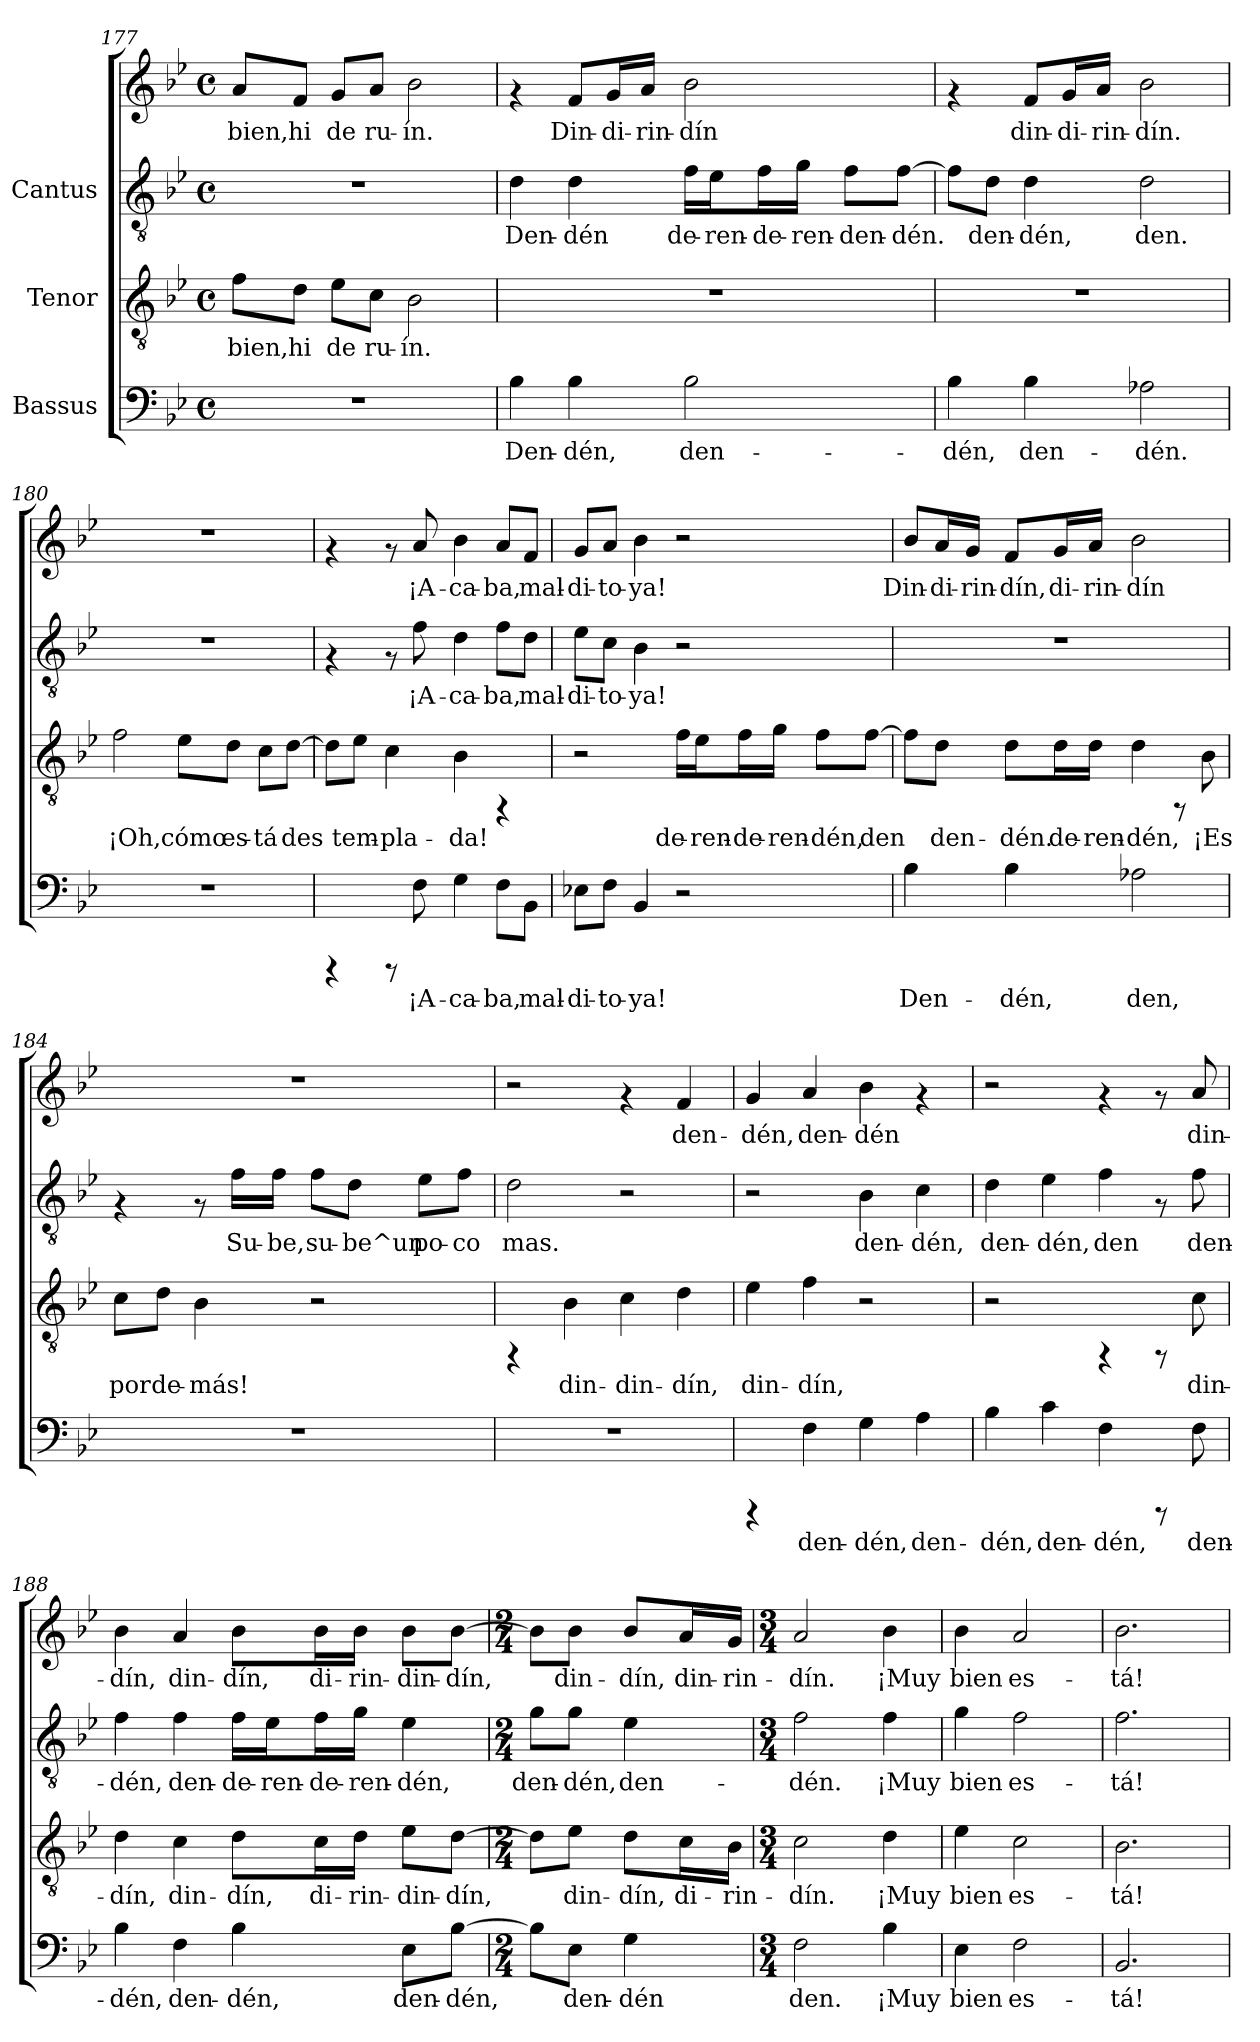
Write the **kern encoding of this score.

**kern	**text	**kern	**text	**kern	**text	**kern	**text
*part3	*part3	*part2	*part2	*part1	*part1	*part1	*part1
*staff4	*staff4	*staff3	*staff3	*staff2	*staff2	*staff1	*staff1
*I"Bassus	*	*I"Tenor	*	*I"Cantus	*	*	*
*clefF4	*	*clefGv2	*	*clefGv2	*	*clefG2	*
*k[b-e-]	*	*k[b-e-]	*	*k[b-e-]	*	*k[b-e-]	*
*B-:	*	*B-:	*	*B-:	*	*B-:	*
*M4/4	*	*M4/4	*	*M4/4	*	*M4/4	*
*met(c)	*	*met(c)	*	*met(c)	*	*met(c)	*
=177	=177	=177	=177	=177	=177	=177	=177
!	!	!	!LO:LY:b:cj	!	!	!	!LO:LY:b:cj
1r	.	8f\L	bien,	1r	.	8a/L	bien,
!	!	!	!LO:LY:b:cj	!	!	!	!LO:LY:b:cj
.	.	8d\J	hi	.	.	8f/J	hi
!	!	!	!LO:LY:b:cj	!	!	!	!LO:LY:b:cj
.	.	8e-\L	de	.	.	8g/L	de
!	!	!	!LO:LY:b:cj	!	!	!	!LO:LY:b:cj
.	.	8c\J	ru-	.	.	8a/J	ru-
!	!	!	!LO:LY:b:cj	!	!	!	!LO:LY:b:cj
.	.	2B-\	-ín.	.	.	2b-\	-ín.
=178	=178	=178	=178	=178	=178	=178	=178
*	*	*	*	*	*	*MM132	*
!	!LO:LY:b:cj	!	!	!	!LO:LY:b:cj	!	!
4B-\	Den-	1r	.	4d\	Den-	4rf	.
!	!LO:LY:b:cj	!	!	!	!LO:LY:b:cj	!	!LO:LY:b:cj
4B-\	-dén,	.	.	4d\	-dén	8f/L	Din-
!	!	!	!	!	!	!	!LO:LY:b:cj
.	.	.	.	.	.	16g/L	-di-
!	!	!	!	!	!	!	!LO:LY:b:cj
.	.	.	.	.	.	16a/JJ	-rin-
!	!LO:LY:b:cj	!	!	!	!LO:LY:b:cj	!	!LO:LY:b:cj
2B-\	den-	.	.	16f\LL	de-	2b-\	-dín
!	!	!	!	!	!LO:LY:b:cj	!	!
.	.	.	.	16e-\J	-ren-	.	.
!	!	!	!	!	!LO:LY:b:cj	!	!
.	.	.	.	16f\L	-de-	.	.
!	!	!	!	!	!LO:LY:b:cj	!	!
.	.	.	.	16g\JJ	-ren-	.	.
!	!	!	!	!	!LO:LY:b:cj	!	!
.	.	.	.	8f\L	-den-	.	.
!	!	!	!	!	!LO:LY:b:cj	!	!
.	.	.	.	[>8f\J	-dén.	.	.
!!LO:PB:g=z
=179	=179	=179	=179	=179	=179	=179	=179
!	!LO:LY:b:cj	!	!	!	!LO:LY:b:cj	!	!
4B-\	-dén,	1r	.	8f\L]	.	4rf	.
!	!	!	!	!	!LO:LY:b:cj	!	!
.	.	.	.	8d\J	den-	.	.
!	!LO:LY:b:cj	!	!	!	!LO:LY:b:cj	!	!LO:LY:b:cj
4B-\	den-	.	.	4d\	-dén,	8f/L	din-
!	!	!	!	!	!	!	!LO:LY:b:cj
.	.	.	.	.	.	16g/L	-di-
!	!	!	!	!	!	!	!LO:LY:b:cj
.	.	.	.	.	.	16a/JJ	-rin-
!	!LO:LY:b:cj	!	!	!	!LO:LY:b:cj	!	!LO:LY:b:cj
2A-X\	-dén.	.	.	2d\	den.	2b-\	-dín.
=180	=180	=180	=180	=180	=180	=180	=180
!	!	!	!LO:LY:b:cj	!	!	!	!
1r	.	2f\	¡Oh,	1r	.	1r	.
!	!	!	!LO:LY:b:cj	!	!	!	!
.	.	8e-\L	cómo	.	.	.	.
!	!	!	!LO:LY:b:cj	!	!	!	!
.	.	8d\J	es-	.	.	.	.
!	!	!	!LO:LY:b:cj	!	!	!	!
.	.	8c\L	-tá	.	.	.	.
!	!	!	!LO:LY:b:cj	!	!	!	!
.	.	[>8d\J	des-	.	.	.	.
=181	=181	=181	=181	=181	=181	=181	=181
!	!	!	!LO:LY:b:cj	!	!	!	!
4rCCC	.	8d\L]	-	4rF	.	4rf	.
!	!	!	!LO:LY:b:cj	!	!	!	!
.	.	8e-\J	tem-	.	.	.	.
!	!	!	!LO:LY:b:cj	!	!	!	!
8rCCC	.	4c\	-pla-	8rF	.	8rf	.
!	!LO:LY:b:cj	!	!	!	!LO:LY:b:cj	!	!LO:LY:b:cj
8F\	¡A-	.	.	8f\	-¡A-	8a/	¡A-
!	!LO:LY:b:cj	!	!LO:LY:b:cj	!	!LO:LY:b:cj	!	!LO:LY:b:cj
4G\	-ca-	4B-\	-da!	4d\	-ca-	4b-\	-ca-
!	!LO:LY:b:cj	!	!	!	!LO:LY:b:cj	!	!LO:LY:b:cj
8F\L	-ba,	4rFF	.	8f\L	-ba,	8a/L	-ba,
!	!LO:LY:b:cj	!	!	!	!LO:LY:b:cj	!	!LO:LY:b:cj
8BB-\J	mal-	.	.	8d\J	mal-	8f/J	mal-
!!LO:LB:g=z
=182	=182	=182	=182	=182	=182	=182	=182
!	!LO:LY:b:cj	!	!	!	!LO:LY:b:cj	!	!LO:LY:b:cj
8E-X\L	-di-	2r	.	8e-\L	di-	8g/L	-di-
!	!LO:LY:b:cj	!	!	!	!LO:LY:b:cj	!	!LO:LY:b:cj
8F\J	-to-	.	.	8c\J	-to-	8a/J	-to-
!	!LO:LY:b:cj	!	!	!	!LO:LY:b:cj	!	!LO:LY:b:cj
4BB-/	-ya!	.	.	4B-\	-ya!	4b-\	-ya!
!	!	!	!LO:LY:b:cj	!	!	!	!
2r	.	16f\LL	de-	2r	.	2r	.
!	!	!	!LO:LY:b:cj	!	!	!	!
.	.	16e-\J	-ren-	.	.	.	.
!	!	!	!LO:LY:b:cj	!	!	!	!
.	.	16f\L	-de-	.	.	.	.
!	!	!	!LO:LY:b:cj	!	!	!	!
.	.	16g\JJ	-ren-	.	.	.	.
!	!	!	!LO:LY:b:cj	!	!	!	!
.	.	8f\L	-dén,	.	.	.	.
!	!	!	!LO:LY:b:cj	!	!	!	!
.	.	[>8f\J	den-	.	.	.	.
=183	=183	=183	=183	=183	=183	=183	=183
!	!LO:LY:b:cj	!	!LO:LY:b:cj	!	!	!	!LO:LY:b:cj
4B-\	Den-	8f\L]	-	1r	.	8b-/L	Din-
!	!	!	!LO:LY:b:cj	!	!	!	!LO:LY:b:cj
.	.	8d\J	den-	.	.	16a/L	-di-
!	!	!	!	!	!	!	!LO:LY:b:cj
.	.	.	.	.	.	16g/JJ	-rin-
!	!LO:LY:b:cj	!	!LO:LY:b:cj	!	!	!	!LO:LY:b:cj
4B-\	-dén,	8d\L	-dén.	.	.	8f/L	-dín,
!	!	!	!LO:LY:b:cj	!	!	!	!LO:LY:b:cj
.	.	16d\L	de-	.	.	16g/L	di-
!	!	!	!LO:LY:b:cj	!	!	!	!LO:LY:b:cj
.	.	16d\JJ	-ren-	.	.	16a/JJ	-rin-
!	!LO:LY:b:cj	!	!LO:LY:b:cj	!	!	!	!LO:LY:b:cj
2A-X\	den,	4d\	-dén,	.	.	2b-\	-dín
.	.	8rFF	.	.	.	.	.
!	!	!	!LO:LY:b:cj	!	!	!	!
.	.	8B-\	¡Es	.	.	.	.
=184	=184	=184	=184	=184	=184	=184	=184
!	!	!	!LO:LY:b:cj	!	!	!	!
1r	.	8c\L	por	4rF	.	1r	.
!	!	!	!LO:LY:b:cj	!	!	!	!
.	.	8d\J	de-	.	.	.	.
!	!	!	!LO:LY:b:cj	!	!	!	!
.	.	4B-\	-más!	8rF	.	.	.
!	!	!	!	!	!LO:LY:b:cj	!	!
.	.	.	.	16f\LL	Su-	.	.
!	!	!	!	!	!LO:LY:b:cj	!	!
.	.	.	.	16f\JJ	-be,	.	.
!	!	!	!	!	!LO:LY:b:cj	!	!
.	.	2r	.	8f\L	su-	.	.
!	!	!	!	!	!LO:LY:b:cj	!	!
.	.	.	.	8d\J	-be^un	.	.
!	!	!	!	!	!LO:LY:b:cj	!	!
.	.	.	.	8e-\L	po-	.	.
!	!	!	!	!	!LO:LY:b:cj	!	!
.	.	.	.	8f\J	-co	.	.
!!LO:LB:g=z
=185	=185	=185	=185	=185	=185	=185	=185
!	!	!	!	!	!LO:LY:b:cj	!	!
1r	.	4rFF	.	2d\	-mas.	2r	.
!	!	!	!LO:LY:b:cj	!	!	!	!
.	.	4B-\	din-	.	.	.	.
!	!	!	!LO:LY:b:cj	!	!	!	!
.	.	4c\	-din-	2r	.	4rf	.
!	!	!	!LO:LY:b:cj	!	!	!	!LO:LY:b:cj
.	.	4d\	-dín,	.	.	4f/	den-
=186	=186	=186	=186	=186	=186	=186	=186
!	!	!	!LO:LY:b:cj	!	!	!	!LO:LY:b:cj
4rCCC	.	4e-\	din-	2r	.	4g/	dén,
!	!LO:LY:b:cj	!	!LO:LY:b:cj	!	!	!	!LO:LY:b:cj
4F\	den-	4f\	-dín,	.	.	4a/	den-
!	!LO:LY:b:cj	!	!	!	!LO:LY:b:cj	!	!LO:LY:b:cj
4G\	-dén,	2r	.	4B-\	den-	4b-\	-dén
!	!LO:LY:b:cj	!	!	!	!LO:LY:b:cj	!	!
4A\	den-	.	.	4c\	-dén,	4rf	.
=187	=187	=187	=187	=187	=187	=187	=187
!	!LO:LY:b:cj	!	!	!	!LO:LY:b:cj	!	!
4B-\	-dén,	2r	.	4d\	-den-	2r	.
!	!LO:LY:b:cj	!	!	!	!LO:LY:b:cj	!	!
4c\	den-	.	.	4e-\	-dén,	.	.
!	!LO:LY:b:cj	!	!	!	!LO:LY:b:cj	!	!
4F\	-dén,	4rFF	.	4f\	den	4rf	.
8rCCC	.	8rFF	.	8rF	.	8rf	.
!	!LO:LY:b:cj	!	!LO:LY:b:cj	!	!LO:LY:b:cj	!	!LO:LY:b:cj
8F\	den-	8c\	din-	8f\	den-	8a/	din-
=188	=188	=188	=188	=188	=188	=188	=188
!	!LO:LY:b:cj	!	!LO:LY:b:cj	!	!LO:LY:b:cj	!	!LO:LY:b:cj
4B-\	-dén,	4d\	-dín,	4f\	dén,	4b-\	-dín,
!	!LO:LY:b:cj	!	!LO:LY:b:cj	!	!LO:LY:b:cj	!	!LO:LY:b:cj
4F\	den-	4c\	din-	4f\	den-	4a/	din-
!	!LO:LY:b:cj	!	!LO:LY:b:cj	!	!LO:LY:b:cj	!	!LO:LY:b:cj
4B-\	-dén,	8d\L	-dín,	16f\LL	-de-	8b-\L	-dín,
!	!	!	!	!	!LO:LY:b:cj	!	!
.	.	.	.	16e-\J	-ren-	.	.
!	!	!	!LO:LY:b:cj	!	!LO:LY:b:cj	!	!LO:LY:b:cj
.	.	16c\L	di-	16f\L	-de-	16b-\L	di-
!	!	!	!LO:LY:b:cj	!	!LO:LY:b:cj	!	!LO:LY:b:cj
.	.	16d\JJ	-rin-	16g\JJ	-ren-	16b-\JJ	-rin-
!	!LO:LY:b:cj	!	!LO:LY:b:cj	!	!LO:LY:b:cj	!	!LO:LY:b:cj
8E-\L	den-	8e-\L	-din-	4e-\	-dén,	8b-\L	-din-
!	!LO:LY:b:cj	!	!LO:LY:b:cj	!	!	!	!LO:LY:b:cj
[>8B-\J	-dén,	[>8d\J	-dín,	.	.	[>8b-\J	-dín,
!!LO:PB:g=z
=189	=189	=189	=189	=189	=189	=189	=189
*M2/4	*	*M2/4	*	*M2/4	*	*M2/4	*
!	!LO:LY:b:cj	!	!LO:LY:b:cj	!	!LO:LY:b:cj	!	!LO:LY:b:cj
8B-\L]	.	8d\L]	.	8g\L	-den-	8b-\L]	.
!	!LO:LY:b:cj	!	!LO:LY:b:cj	!	!LO:LY:b:cj	!	!LO:LY:b:cj
8E-\J	den-	8e-\J	din-	8g\J	-dén,	8b-\J	din-
!	!LO:LY:b:cj	!	!LO:LY:b:cj	!	!LO:LY:b:cj	!	!LO:LY:b:cj
4G\	-dén	8d\L	-dín,	4e-\	den-	8b-/L	-dín,
!	!	!	!LO:LY:b:cj	!	!	!	!LO:LY:b:cj
.	.	16c\L	di-	.	.	16a/L	din-
!	!	!	!LO:LY:b:cj	!	!	!	!LO:LY:b:cj
.	.	16B-\JJ	-rin-	.	.	16g/JJ	-rin-
=190	=190	=190	=190	=190	=190	=190	=190
*M3/4	*	*M3/4	*	*M3/4	*	*M3/4	*
*	*	*	*	*	*	*MM180	*
!	!LO:LY:b:cj	!	!LO:LY:b:cj	!	!LO:LY:b:cj	!	!LO:LY:b:cj
2F\	den.	2c\	-dín.	2f\	dén.	2a/	-dín.
!	!LO:LY:b:cj	!	!LO:LY:b:cj	!	!LO:LY:b:cj	!	!LO:LY:b:cj
4B-\	¡Muy	4d\	¡Muy	4f\	¡Muy	4b-\	¡Muy
=191	=191	=191	=191	=191	=191	=191	=191
!	!LO:LY:b:cj	!	!LO:LY:b:cj	!	!LO:LY:b:cj	!	!LO:LY:b:cj
4E-\	bien	4e-\	bien	4g\	-bien	4b-\	bien
!	!LO:LY:b:cj	!	!LO:LY:b:cj	!	!LO:LY:b:cj	!	!LO:LY:b:cj
2F\	es-	2c\	es-	2f\	es-	2a/	es-
=192	=192	=192	=192	=192	=192	=192	=192
!	!LO:LY:b:cj	!	!LO:LY:b:cj	!	!LO:LY:b:cj	!	!LO:LY:b:cj
2.BB-/	-tá!	2.B-\	-tá!	2.f\	tá!	2.b-\	-tá!
=	=	=	=	=	=	=	=
*-	*-	*-	*-	*-	*-	*-	*-
